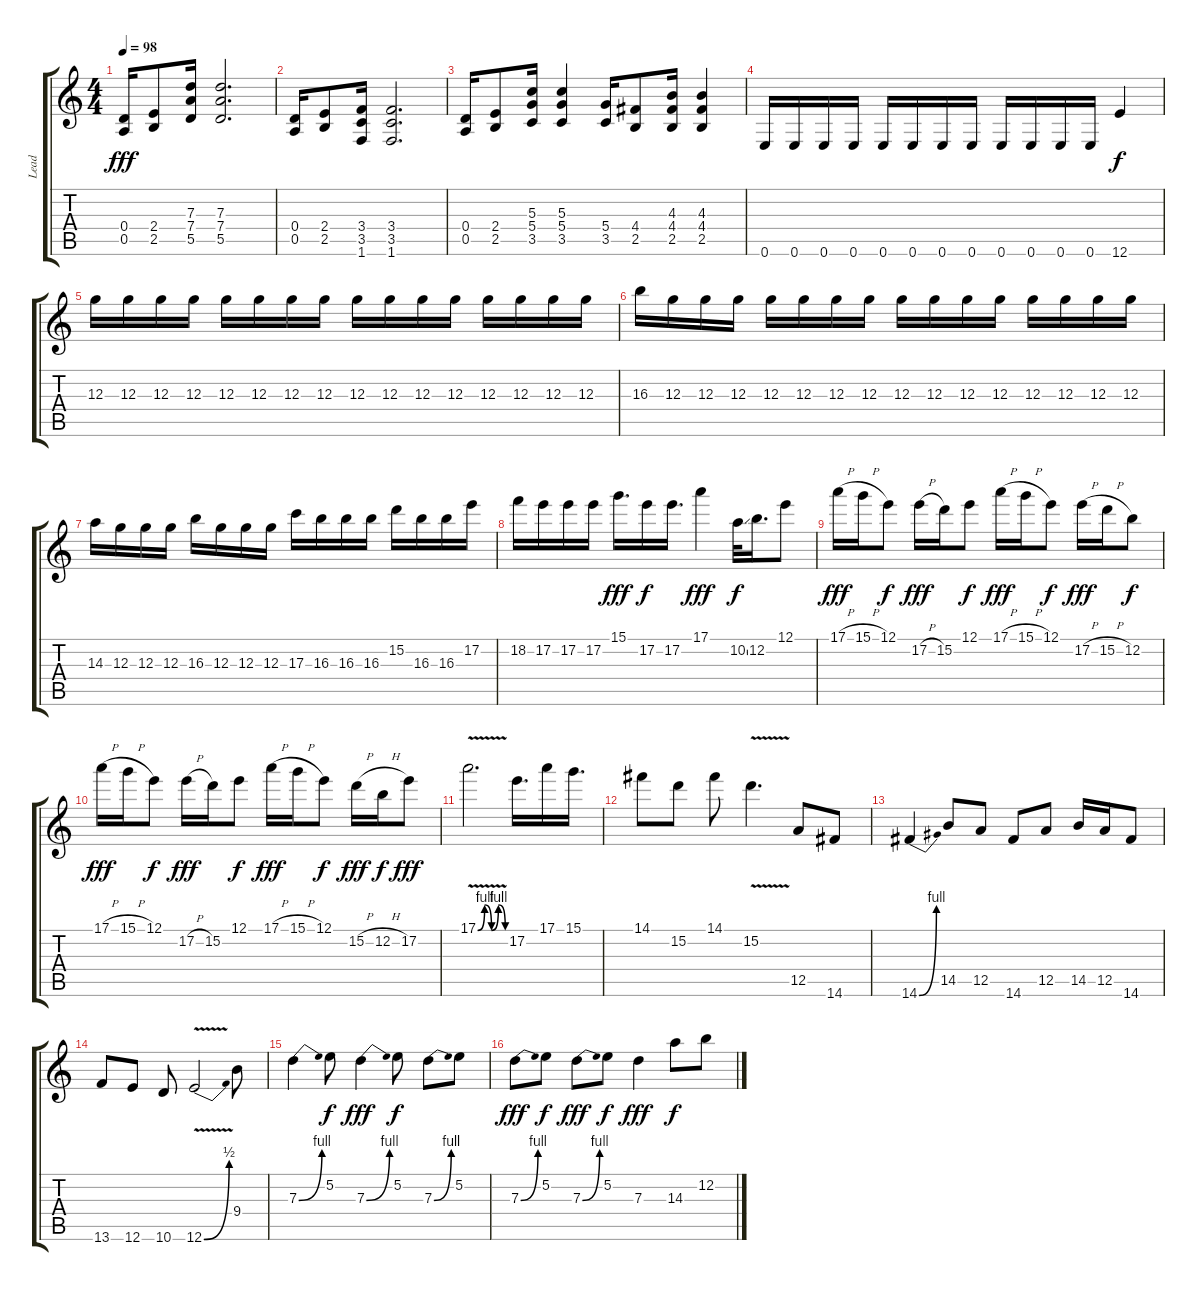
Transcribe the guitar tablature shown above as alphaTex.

\track ("Lead" "Lead") {instrument overdrivenguitar}
\staff {score tabs}
\tuning (E4 B3 G3 D3 A2 E2) {hide}
\ts (4 4)
\tempo 98
\clef g2
\ks c
(0.4 0.5).16{dy fff} (2.4 2.5).8 (7.3 7.4 5.5).16 (7.3 7.4 5.5).2{d} |
(0.4 0.5).16 (2.4 2.5).8 (3.4 3.5 1.6).16 (3.4 3.5 1.6).2{d} |
(0.4 0.5).16 (2.4 2.5).8 (5.3 5.4 3.5).16 (5.3 5.4 3.5).4 (5.4 3.5).16 (4.4 2.5).8 (4.3 4.4 2.5).16 (4.3 4.4 2.5).4 |
0.6.16 0.6.16 0.6.16 0.6.16 0.6.16 0.6.16 0.6.16 0.6.16 0.6.16 0.6.16 0.6.16 0.6.16 12.6.4{dy f} |
12.3.16{volume 16} 12.3.16 12.3.16 12.3.16 12.3.16 12.3.16 12.3.16 12.3.16 12.3.16 12.3.16 12.3.16 12.3.16 12.3.16 12.3.16 12.3.16 12.3.16 |
16.3.16 12.3.16 12.3.16 12.3.16 12.3.16 12.3.16 12.3.16 12.3.16 12.3.16 12.3.16 12.3.16 12.3.16 12.3.16 12.3.16 12.3.16 12.3.16 |
14.3.16 12.3.16 12.3.16 12.3.16 16.3.16 12.3.16 12.3.16 12.3.16 17.3.16 16.3.16 16.3.16 16.3.16 15.2.16 16.3.16 16.3.16 17.2.16 |
18.2.16 17.2.16 17.2.16 17.2.16 15.1.16{d dy fff} 17.2.16{dy f} 17.2.16{d} 17.1.4{dy fff} 10.2{ss}.32{dy f} 12.2.16{d} 12.1.8 |
17.1{h}.16{dy fff} 15.1{h}.16 12.1.8{dy f} 17.2{h}.16{dy fff} 15.2.16 12.1.8{dy f} 17.1{h}.16{dy fff} 15.1{h}.16 12.1.8{dy f} 17.2{h}.16{dy fff} 15.2{h}.16 12.2.8{dy f} |
17.1{h}.16{dy fff} 15.1{h}.16 12.1.8{dy f} 17.2{h}.16{dy fff} 15.2.16 12.1.8{dy f} 17.1{h}.16{dy fff} 15.1{h}.16 12.1.8{dy f} 15.2{h}.16{dy fff} 12.2{h}.16{dy f} 17.2.8{dy fff} |
17.1{be (custom 0 0 15 4 30 0 45 4 60 0) v}.2{d} 17.2.16{d} 17.1.16 15.1.16{d} |
14.1.8 15.2.8 14.1.8 15.2{v}.4{d} 12.5.8 14.6.8 |
14.6{be (bend 0 0 60 4)}.4 14.5.8 12.5.8 14.6.8 12.5.8 14.5.16 12.5.16 14.6.8 |
13.6.8 12.6.8 10.6.8 12.6{be (bend 0 0 60 2) v}.2 9.4.8 |
7.3{be (bend 0 0 60 4)}.4 5.2.8{dy f} 7.3{be (bend 0 0 60 4)}.4{dy fff} 5.2.8{dy f} 7.3{be (bend 0 0 60 4)}.8 5.2.8 |
7.3{be (bend 0 0 60 4)}.8{dy fff} 5.2.8{dy f} 7.3{be (bend 0 0 60 4)}.8{dy fff} 5.2.8{dy f} 7.3.4{dy fff} 14.3.8{dy f} 12.2.8
